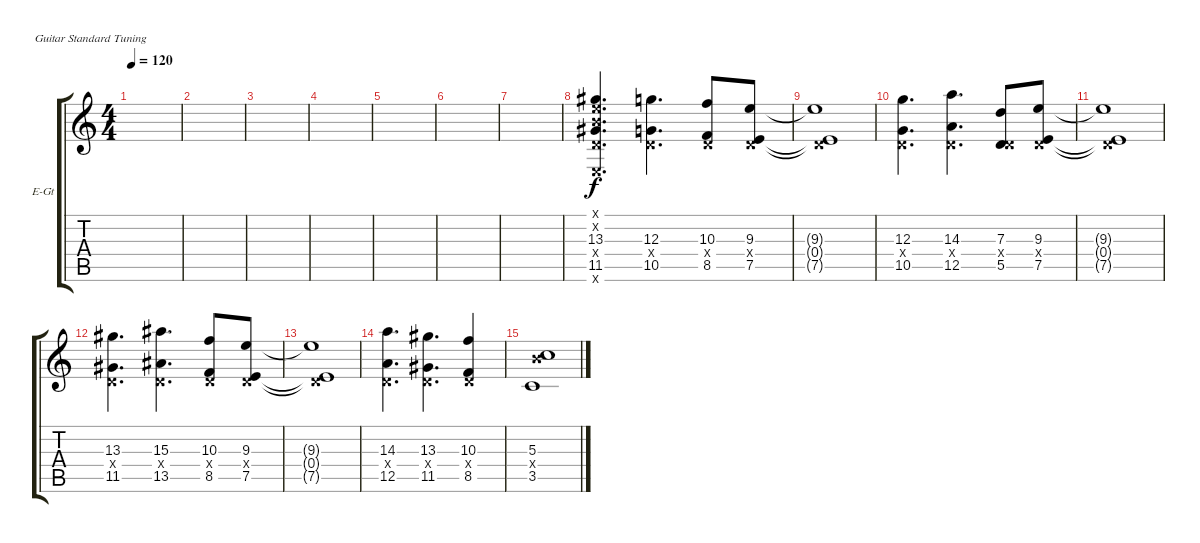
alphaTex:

\bracketExtendMode groupsimilarinstruments
\firstSystemTrackNameOrientation horizontal
\otherSystemsTrackNameOrientation horizontal
\track ("Electric Guitar" "E-Gt") {instrument distortionguitar}
\staff {score tabs}
\tuning (E4 B3 G3 D3 A2 E2)
\ts (4 4)
\tempo 120
\clef g2
\scale
0.333333
\ks c
|
\scale
0.333333 |
\scale
0.333333 |
\scale
0.333333 |
\scale
0.333333 |
\scale
0.333333 |
\scale
0.333333 |
\scale
0.333333 (11.5 13.3 0.4{x} 0.6{x} 0.2{x} 0.1{x}).4{d} (12.3 10.5 0.4{x}).4{d} (10.3 8.5 0.4{x}).8 (9.3 7.5 0.4{x}).8 |
\scale
0.333333 (7.5{t} 9.3{t} 0.4{x t}).1 |
\scale
0.333333 (10.5 12.3 0.4{x}).4{d} (14.3 12.5 0.4{x}).4{d} (7.3 5.5 0.4{x}).8 (9.3 7.5 0.4{x}).8 |
\scale
0.333333 (9.3{t} 7.5{t} 0.4{x t}).1 |
\scale
0.333333 (11.5 13.3 0.4{x}).4{d} (15.3 13.5 0.4{x}).4{d} (10.3 8.5 0.4{x}).8 (9.3 7.5 0.4{x}).8 |
(9.3{t} 7.5{t} 0.4{x t}).1 |
(12.5 14.3 0.4{x}).4{d} (13.3 11.5 0.4{x}).4{d} (10.3 8.5 0.4{x}).4 |
(3.5 9.4{x} 5.3).1
